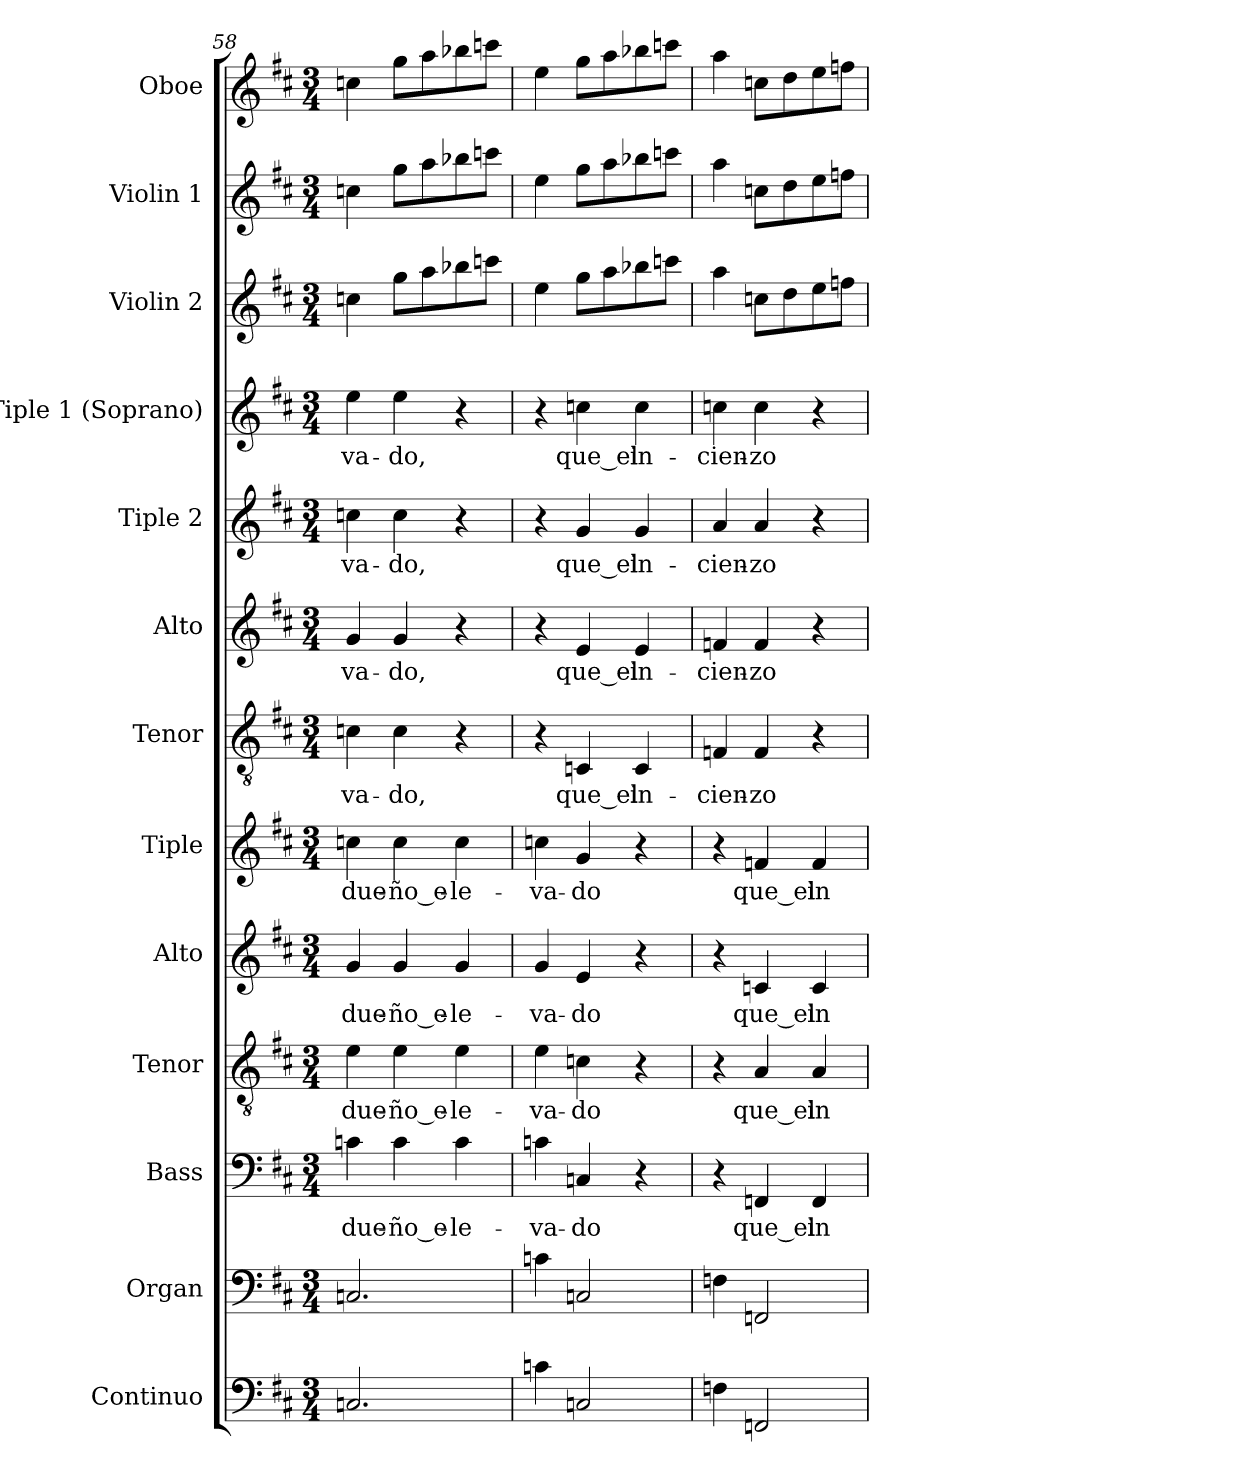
**kern	**kern	**kern	**text	**kern	**text	**kern	**text	**kern	**text	**kern	**text	**kern	**text	**kern	**text	**kern	**text	**kern	**kern	**kern
*part13	*part12	*part11	*part11	*part10	*part10	*part9	*part9	*part8	*part8	*part7	*part7	*part6	*part6	*part5	*part5	*part4	*part4	*part3	*part2	*part1
*staff13	*staff12	*staff11	*staff11	*staff10	*staff10	*staff9	*staff9	*staff8	*staff8	*staff7	*staff7	*staff6	*staff6	*staff5	*staff5	*staff4	*staff4	*staff3	*staff2	*staff1
*I"Continuo	*I"Organ	*I"Bass	*	*I"Tenor	*	*I"Alto	*	*I"Tiple	*	*I"Tenor	*	*I"Alto	*	*I"Tiple 2	*	*I"Tiple 1 (Soprano)	*	*I"Violin 2	*I"Violin 1	*I"Oboe
*I'Cont.	*I'Org.	*I'B.	*	*I'T.	*	*I'A.	*	*	*	*I'T.	*	*I'A.	*	*	*	*I'S1.	*	*I'Vln. 2	*I'Vln. 1	*I'Ob.
!!LO:PB:g=z
*clefF4	*clefF4	*clefF4	*	*clefGv2	*	*clefG2	*	*clefG2	*	*clefGv2	*	*clefG2	*	*clefG2	*	*clefG2	*	*clefG2	*clefG2	*clefG2
*	*	*	*	*ITrd7c12	*	*	*	*	*	*ITrd7c12	*	*	*	*	*	*	*	*	*	*
*k[f#c#]	*k[f#c#]	*k[f#c#]	*	*k[f#c#]	*	*k[f#c#]	*	*k[f#c#]	*	*k[f#c#]	*	*k[f#c#]	*	*k[f#c#]	*	*k[f#c#]	*	*k[f#c#]	*k[f#c#]	*k[f#c#]
*D:	*D:	*D:	*	*D:	*	*D:	*	*D:	*	*D:	*	*D:	*	*D:	*	*D:	*	*D:	*D:	*D:
*M3/4	*M3/4	*M3/4	*	*M3/4	*	*M3/4	*	*M3/4	*	*M3/4	*	*M3/4	*	*M3/4	*	*M3/4	*	*M3/4	*M3/4	*M3/4
=58	=58	=58	=58	=58	=58	=58	=58	=58	=58	=58	=58	=58	=58	=58	=58	=58	=58	=58	=58	=58
!	!	!	!LO:LY:b:color=#000000	!	!	!	!	!	!	!	!	!	!	!	!	!	!	!	!	!
!	!	!	!	!	!LO:LY:b:color=#000000	!	!	!	!	!	!	!	!	!	!	!	!	!	!	!
!	!	!	!	!	!	!	!LO:LY:b:color=#000000	!	!	!	!	!	!	!	!	!	!	!	!	!
!	!	!	!	!	!	!	!	!	!LO:LY:b:color=#000000	!	!	!	!	!	!	!	!	!	!	!
!	!	!	!	!	!	!	!	!	!	!	!LO:LY:b:color=#000000	!	!	!	!	!	!	!	!	!
!	!	!	!	!	!	!	!	!	!	!	!	!	!LO:LY:b:color=#000000	!	!	!	!	!	!	!
!	!	!	!	!	!	!	!	!	!	!	!	!	!	!	!LO:LY:b:color=#000000	!	!	!	!	!
!	!	!	!	!	!	!	!	!	!	!	!	!	!	!	!	!	!LO:LY:b:color=#000000	!	!	!
2.Cni/	2.Cni/	4cni\	due-	4Ei\	due-	4gi/	due-	4ccni\	due-	4Cni\	-va-	4gi/	-va-	4ccni\	-va-	4eei\	-va-	4ccni\	4ccni\	4ccni\
!	!	!	!LO:LY:b:color=#000000	!	!	!	!	!	!	!	!	!	!	!	!	!	!	!	!	!
!	!	!	!	!	!LO:LY:b:color=#000000	!	!	!	!	!	!	!	!	!	!	!	!	!	!	!
!	!	!	!	!	!	!	!LO:LY:b:color=#000000	!	!	!	!	!	!	!	!	!	!	!	!	!
!	!	!	!	!	!	!	!	!	!LO:LY:b:color=#000000	!	!	!	!	!	!	!	!	!	!	!
!	!	!	!	!	!	!	!	!	!	!	!LO:LY:b:color=#000000	!	!	!	!	!	!	!	!	!
!	!	!	!	!	!	!	!	!	!	!	!	!	!LO:LY:b:color=#000000	!	!	!	!	!	!	!
!	!	!	!	!	!	!	!	!	!	!	!	!	!	!	!LO:LY:b:color=#000000	!	!	!	!	!
!	!	!	!	!	!	!	!	!	!	!	!	!	!	!	!	!	!LO:LY:b:color=#000000	!	!	!
.	.	4ci\	-ño_e-	4Ei\	-ño_e-	4gi/	-ño_e-	4cci\	-ño_e-	4Ci\	-do,	4gi/	-do,	4cci\	-do,	4eei\	-do,	8ggi\L	8ggi\L	8ggi\L
.	.	.	.	.	.	.	.	.	.	.	.	.	.	.	.	.	.	8aai\	8aai\	8aai\
!	!	!	!LO:LY:b:color=#000000	!	!	!	!	!	!	!	!	!	!	!	!	!	!	!	!	!
!	!	!	!	!	!LO:LY:b:color=#000000	!	!	!	!	!	!	!	!	!	!	!	!	!	!	!
!	!	!	!	!	!	!	!LO:LY:b:color=#000000	!	!	!	!	!	!	!	!	!	!	!	!	!
!	!	!	!	!	!	!	!	!	!LO:LY:b:color=#000000	!	!	!	!	!	!	!	!	!	!	!
.	.	4ci\	-le-	4Ei\	-le-	4gi/	-le-	4cci\	-le-	4r	.	4r	.	4r	.	4r	.	8bb-Xi\	8bb-Xi\	8bb-Xi\
.	.	.	.	.	.	.	.	.	.	.	.	.	.	.	.	.	.	8cccni\J	8cccni\J	8cccni\J
=59	=59	=59	=59	=59	=59	=59	=59	=59	=59	=59	=59	=59	=59	=59	=59	=59	=59	=59	=59	=59
!	!	!	!LO:LY:b:color=#000000	!	!	!	!	!	!	!	!	!	!	!	!	!	!	!	!	!
!	!	!	!	!	!LO:LY:b:color=#000000	!	!	!	!	!	!	!	!	!	!	!	!	!	!	!
!	!	!	!	!	!	!	!LO:LY:b:color=#000000	!	!	!	!	!	!	!	!	!	!	!	!	!
!	!	!	!	!	!	!	!	!	!LO:LY:b:color=#000000	!	!	!	!	!	!	!	!	!	!	!
4cni\	4cni\	4cni\	-va-	4Ei\	-va-	4gi/	-va-	4ccni\	-va-	4r	.	4r	.	4r	.	4r	.	4eei\	4eei\	4eei\
!	!	!	!LO:LY:b:color=#000000	!	!	!	!	!	!	!	!	!	!	!	!	!	!	!	!	!
!	!	!	!	!	!LO:LY:b:color=#000000	!	!	!	!	!	!	!	!	!	!	!	!	!	!	!
!	!	!	!	!	!	!	!LO:LY:b:color=#000000	!	!	!	!	!	!	!	!	!	!	!	!	!
!	!	!	!	!	!	!	!	!	!LO:LY:b:color=#000000	!	!	!	!	!	!	!	!	!	!	!
!	!	!	!	!	!	!	!	!	!	!	!LO:LY:b:color=#000000	!	!	!	!	!	!	!	!	!
!	!	!	!	!	!	!	!	!	!	!	!	!	!LO:LY:b:color=#000000	!	!	!	!	!	!	!
!	!	!	!	!	!	!	!	!	!	!	!	!	!	!	!LO:LY:b:color=#000000	!	!	!	!	!
!	!	!	!	!	!	!	!	!	!	!	!	!	!	!	!	!	!LO:LY:b:color=#000000	!	!	!
2Cni/	2Cni/	4Cni/	-do	4Cni\	-do	4ei/	-do	4gi/	-do	4CCni/	que_el	4ei/	que_el	4gi/	que_el	4ccni\	que_el	8ggi\L	8ggi\L	8ggi\L
.	.	.	.	.	.	.	.	.	.	.	.	.	.	.	.	.	.	8aai\	8aai\	8aai\
!	!	!	!	!	!	!	!	!	!	!	!LO:LY:b:color=#000000	!	!	!	!	!	!	!	!	!
!	!	!	!	!	!	!	!	!	!	!	!	!	!LO:LY:b:color=#000000	!	!	!	!	!	!	!
!	!	!	!	!	!	!	!	!	!	!	!	!	!	!	!LO:LY:b:color=#000000	!	!	!	!	!
!	!	!	!	!	!	!	!	!	!	!	!	!	!	!	!	!	!LO:LY:b:color=#000000	!	!	!
.	.	4r	.	4r	.	4r	.	4r	.	4CCi/	in-	4ei/	in-	4gi/	in-	4cci\	in-	8bb-Xi\	8bb-Xi\	8bb-Xi\
.	.	.	.	.	.	.	.	.	.	.	.	.	.	.	.	.	.	8cccni\J	8cccni\J	8cccni\J
=60	=60	=60	=60	=60	=60	=60	=60	=60	=60	=60	=60	=60	=60	=60	=60	=60	=60	=60	=60	=60
!	!	!	!	!	!	!	!	!	!	!	!LO:LY:b:color=#000000	!	!	!	!	!	!	!	!	!
!	!	!	!	!	!	!	!	!	!	!	!	!	!LO:LY:b:color=#000000	!	!	!	!	!	!	!
!	!	!	!	!	!	!	!	!	!	!	!	!	!	!	!LO:LY:b:color=#000000	!	!	!	!	!
!	!	!	!	!	!	!	!	!	!	!	!	!	!	!	!	!	!LO:LY:b:color=#000000	!	!	!
4Fni\	4Fni\	4r	.	4r	.	4r	.	4r	.	4FFni/	-cien-	4fni/	-cien-	4ai/	-cien-	4ccni\	-cien-	4aai\	4aai\	4aai\
!	!	!	!LO:LY:b:color=#000000	!	!	!	!	!	!	!	!	!	!	!	!	!	!	!	!	!
!	!	!	!	!	!LO:LY:b:color=#000000	!	!	!	!	!	!	!	!	!	!	!	!	!	!	!
!	!	!	!	!	!	!	!LO:LY:b:color=#000000	!	!	!	!	!	!	!	!	!	!	!	!	!
!	!	!	!	!	!	!	!	!	!LO:LY:b:color=#000000	!	!	!	!	!	!	!	!	!	!	!
!	!	!	!	!	!	!	!	!	!	!	!LO:LY:b:color=#000000	!	!	!	!	!	!	!	!	!
!	!	!	!	!	!	!	!	!	!	!	!	!	!LO:LY:b:color=#000000	!	!	!	!	!	!	!
!	!	!	!	!	!	!	!	!	!	!	!	!	!	!	!LO:LY:b:color=#000000	!	!	!	!	!
!	!	!	!	!	!	!	!	!	!	!	!	!	!	!	!	!	!LO:LY:b:color=#000000	!	!	!
2FFni/	2FFni/	4FFni/	que_el	4AAi/	que_el	4cni/	que_el	4fni/	que_el	4FFi/	-zo	4fi/	-zo	4ai/	-zo	4cci\	-zo	8ccni\L	8ccni\L	8ccni\L
.	.	.	.	.	.	.	.	.	.	.	.	.	.	.	.	.	.	8ddi\	8ddi\	8ddi\
!	!	!	!LO:LY:b:color=#000000	!	!	!	!	!	!	!	!	!	!	!	!	!	!	!	!	!
!	!	!	!	!	!LO:LY:b:color=#000000	!	!	!	!	!	!	!	!	!	!	!	!	!	!	!
!	!	!	!	!	!	!	!LO:LY:b:color=#000000	!	!	!	!	!	!	!	!	!	!	!	!	!
!	!	!	!	!	!	!	!	!	!LO:LY:b:color=#000000	!	!	!	!	!	!	!	!	!	!	!
.	.	4FFi/	in-	4AAi/	in-	4ci/	in-	4fi/	in-	4r	.	4r	.	4r	.	4r	.	8eei\	8eei\	8eei\
.	.	.	.	.	.	.	.	.	.	.	.	.	.	.	.	.	.	8ffni\J	8ffni\J	8ffni\J
=	=	=	=	=	=	=	=	=	=	=	=	=	=	=	=	=	=	=	=	=
*-	*-	*-	*-	*-	*-	*-	*-	*-	*-	*-	*-	*-	*-	*-	*-	*-	*-	*-	*-	*-
